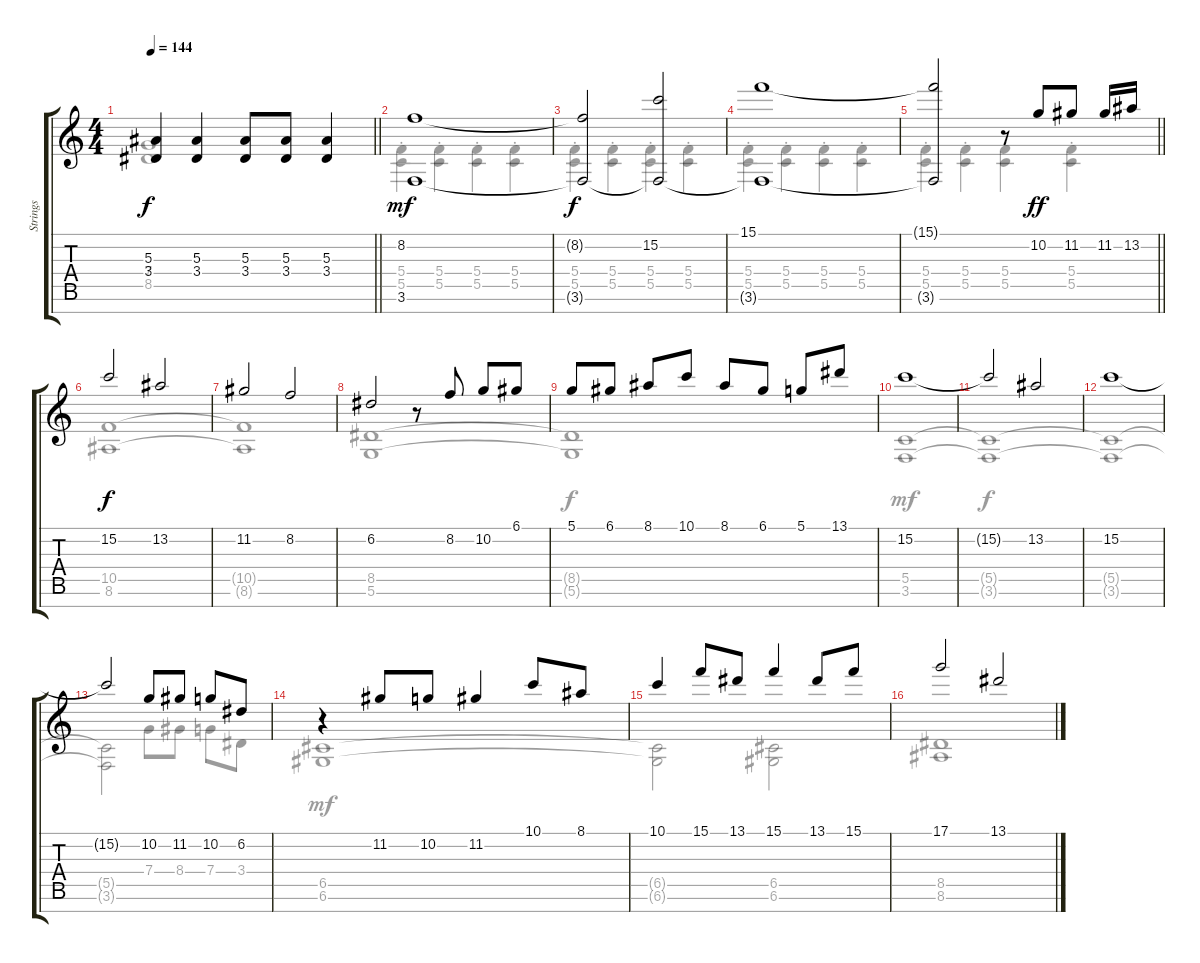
\track ("Strings" "Strings") {instrument stringensemble1}
\staff {score tabs}
\tuning (D5 A4 F4 C4 G3 D3 A2) {hide}
\voice
\ts (4 4)
\tempo 144
\clef g2
\barLineRight lightlight
\ks c
(5.3 3.4).4{dy f} (5.3 3.4).4 (5.3 3.4).8 (5.3 3.4).8 (5.3 3.4).4 |
(8.2 3.6).1{dy mf} |
(8.2{t} 3.6{t}).2{dy f} (15.2 3.6{t}).2 |
(15.1 3.6{t}).1 |
\barLineRight lightlight
(15.1{t} 3.6{t}).2 r.8 10.2.8{dy ff beam merge} 11.2.8{beam split} 11.2.16 13.2.16 |
15.2.2{dy f volume 16} 13.2.2 |
11.2.2 8.2.2 |
6.2.2 r.8 8.2.8 10.2.8 6.1.8 |
5.1.8 6.1.8 8.1.8 10.1.8 8.1.8 6.1.8 5.1.8 13.1.8 |
15.2.1 |
15.2{t}.2 13.2.2 |
15.2.1 |
15.2{t}.2 10.2.8 11.2.8 10.2.8 6.2.8 |
r.4 11.2.8 10.2.8 11.2.4 10.1.8 8.1.8 |
10.1.4 15.1.8 13.1.8 15.1.4 13.1.8 15.1.8 |
17.1.2 13.1.2
\voice
\clef g2
\ottava regular
\simile none
\barLineRight lightlight
\ks c
(7.4{t} 8.5{t}).1{dy f} |
(5.4{st} 5.5{st}).4{dy mf} (5.4{st} 5.5{st}).4 (5.4{st} 5.5{st}).4 (5.4{st} 5.5{st}).4 |
(5.4{st} 5.5{st}).4 (5.4{st} 5.5{st}).4 (5.4{st} 5.5{st}).4 (5.4{st} 5.5{st}).4 |
(5.4{st} 5.5{st}).4 (5.4{st} 5.5{st}).4 (5.4{st} 5.5{st}).4 (5.4{st} 5.5{st}).4 |
\barLineRight lightlight
(5.4{st} 5.5{st}).4 (5.4{st} 5.5{st}).4 (5.4{st} 5.5{st}).4 (5.4{st} 5.5{st}).4 |
(10.5 8.6).1 |
(10.5{t} 8.6{t}).1 |
(8.5 5.6).1 |
(8.5{t} 5.6{t}).1{dy f} |
(5.5 3.6).1{dy mf} |
(5.5{t} 3.6{t}).1{dy f} |
(5.5{t} 3.6{t}).1 |
(5.5{t} 3.6{t}).2 7.4.8 8.4.8 7.4.8 3.4.8 |
(6.5 6.6).1{dy mf} |
(6.5{t} 6.6{t}).2 (6.5 6.6).2 |
(8.5 8.6).1
